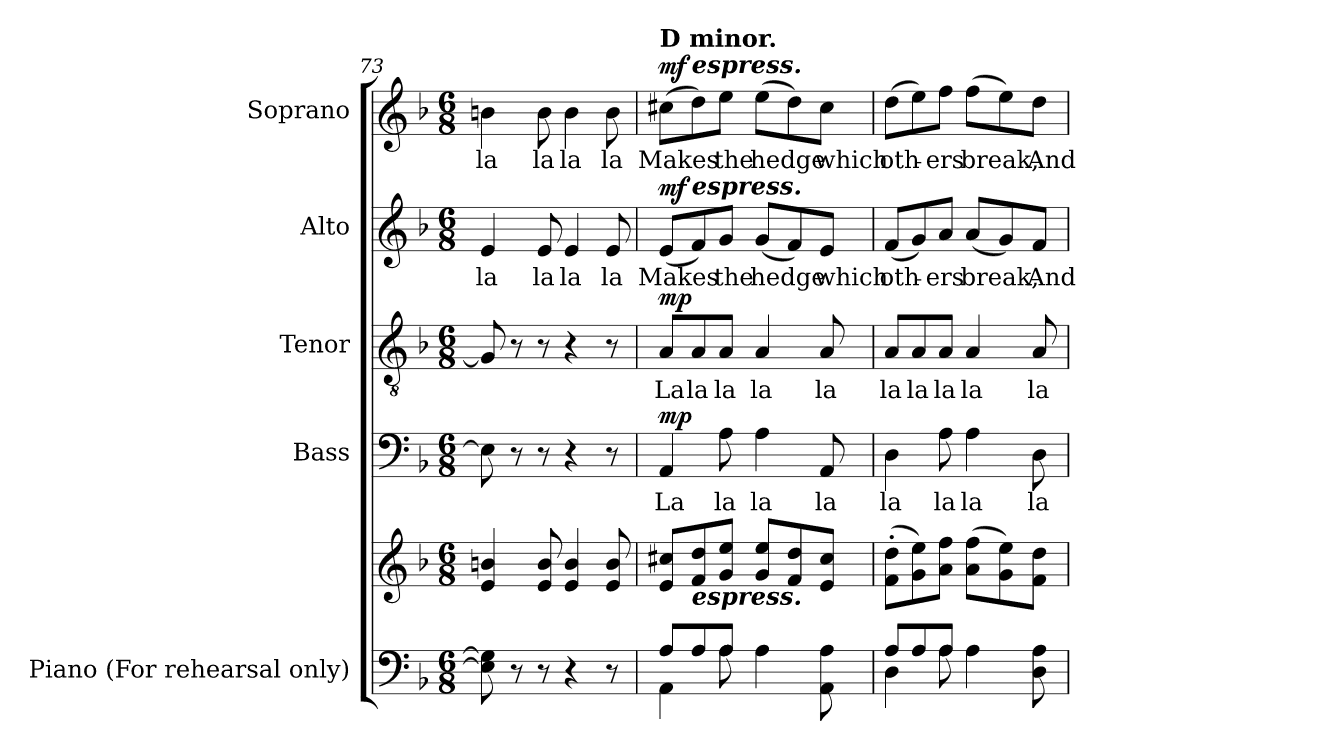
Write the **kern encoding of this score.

**kern	**kern	**dynam	**kern	**text	**dynam	**kern	**text	**dynam	**kern	**text	**dynam	**kern	**text	**dynam
*part5	*part5	*part5	*part4	*part4	*part4	*part3	*part3	*part3	*part2	*part2	*part2	*part1	*part1	*part1
*staff6	*staff5	*staff5/6	*staff4	*staff4	*staff4	*staff3	*staff3	*staff3	*staff2	*staff2	*staff2	*staff1	*staff1	*staff1
*I"Piano (For rehearsal only)	*	*	*I"Bass	*	*	*I"Tenor	*	*	*I"Alto	*	*	*I"Soprano	*	*
*I'Pno.	*	*	*I'B.	*	*	*I'T.	*	*	*I'A.	*	*	*I'S.	*	*
*clefF4	*clefG2	*	*clefF4	*	*	*clefGv2	*	*	*clefG2	*	*	*clefG2	*	*
*	*	*	*	*	*	*ITrd7c12	*	*	*	*	*	*	*	*
*k[b-]	*k[b-]	*	*k[b-]	*	*	*k[b-]	*	*	*k[b-]	*	*	*k[b-]	*	*
*F:	*F:	*	*F:	*	*	*F:	*	*	*F:	*	*	*F:	*	*
*M6/8	*M6/8	*	*M6/8	*	*	*M6/8	*	*	*M6/8	*	*	*M6/8	*	*
=73	=73	=73	=73	=73	=73	=73	=73	=73	=73	=73	=73	=73	=73	=73
!	!	!	!	!	!	!	!	!	!	!LO:LY:b:color=#000000	!	!	!	!
!	!	!	!	!	!	!	!	!	!	!	!	!	!LO:LY:b:color=#000000	!
8Ei\] 8Gi]	4ei/ 4bni	.	8Ei\]	.	.	8GGi/]	.	.	4ei/	la	.	4bni\	la	.
8r	.	.	8r	.	.	8r	.	.	.	.	.	.	.	.
!	!	!	!	!	!	!	!	!	!	!LO:LY:b:color=#000000	!	!	!	!
!	!	!	!	!	!	!	!	!	!	!	!	!	!LO:LY:b:color=#000000	!
8r	8ei/ 8bi	.	8r	.	.	8r	.	.	8ei/	la	.	8bi\	la	.
!	!	!	!	!	!	!	!	!	!	!LO:LY:b:color=#000000	!	!	!	!
!	!	!	!	!	!	!	!	!	!	!	!	!	!LO:LY:b:color=#000000	!
4r	4ei/ 4bi	.	4r	.	.	4r	.	.	4ei/	la	.	4bi\	la	.
!	!	!	!	!	!	!	!	!	!	!LO:LY:b:color=#000000	!	!	!	!
!	!	!	!	!	!	!	!	!	!	!	!	!	!LO:LY:b:color=#000000	!
8r	8ei/ 8bi	.	8r	.	.	8r	.	.	8ei/	la	.	8bi\	la	.
!!LO:PB:g=z
=74	=74	=74	=74	=74	=74	=74	=74	=74	=74	=74	=74	=74	=74	=74
*^	*	*	*	*	*	*	*	*	*	*	*	*	*	*
!	!	!	!	!	!LO:LY:b:color=#000000	!	!	!	!	!	!	!	!	!	!
!	!	!	!	!	!	!	!	!LO:LY:b:color=#000000	!	!	!	!	!	!	!
!	!	!	!	!	!	!	!	!	!	!	!LO:LY:b:color=#000000	!	!	!	!
!	!	!	!	!	!	!	!	!	!	!	!	!	!LO:TX:a:B:t=D minor.	!	!
!	!	!	!	!	!	!	!	!	!	!	!	!	!	!LO:LY:b:color=#000000	!
8Ai/L	4AAi\	8ei/ 8cc#XiL	mp mf	4AAi/	La	mp	8AAi/L	La	mp	(8ei/L	Makes	mf	(8cc#Xi\L	Makes	mf
!	!	!	!	!	!	!	!	!	!	!	!	!	!LO:TX:a:Bi:t=espress.	!	!
!	!	!	!	!	!	!	!	!	!	!LO:TX:a:Bi:t=espress.	!	!	!	!	!
!	!	!LO:TX:b:Bi:t=espress.	!	!	!	!	!	!	!	!	!	!	!	!	!
!	!	!	!	!	!	!	!	!LO:LY:b:color=#000000	!	!	!	!	!	!	!
8Ai/	.	8fi/ 8ddi	.	.	.	.	8AAi/	la	.	8fi/)	.	.	8ddi\)	.	.
!	!	!	!	!	!LO:LY:b:color=#000000	!	!	!	!	!	!	!	!	!	!
!	!	!	!	!	!	!	!	!LO:LY:b:color=#000000	!	!	!	!	!	!	!
!	!	!	!	!	!	!	!	!	!	!	!LO:LY:b:color=#000000	!	!	!	!
!	!	!	!	!	!	!	!	!	!	!	!	!	!	!LO:LY:b:color=#000000	!
8Ai/J	8Ai\	8gi/ 8eeiJ	.	8Ai\	la	.	8AAi/J	la	.	8gi/J	the	.	8eei\J	the	.
!	!	!	!	!	!LO:LY:b:color=#000000	!	!	!	!	!	!	!	!	!	!
!	!	!	!	!	!	!	!	!LO:LY:b:color=#000000	!	!	!	!	!	!	!
!	!	!	!	!	!	!	!	!	!	!	!LO:LY:b:color=#000000	!	!	!	!
!	!	!	!	!	!	!	!	!	!	!	!	!	!	!LO:LY:b:color=#000000	!
4.ryy	4Ai\	8gi/ 8eeiL	.	4Ai\	la	.	4AAi/	la	.	(8gi/L	hedge	.	(8eei\L	hedge	.
.	.	8fi/ 8ddi	.	.	.	.	.	.	.	8fi/)	.	.	8ddi\)	.	.
!	!	!	!	!	!LO:LY:b:color=#000000	!	!	!	!	!	!	!	!	!	!
!	!	!	!	!	!	!	!	!LO:LY:b:color=#000000	!	!	!	!	!	!	!
!	!	!	!	!	!	!	!	!	!	!	!LO:LY:b:color=#000000	!	!	!	!
!	!	!	!	!	!	!	!	!	!	!	!	!	!	!LO:LY:b:color=#000000	!
.	8AAi\ 8Ai	8ei/ 8cc#iJ	.	8AAi/	la	.	8AAi/	la	.	8ei/J	which	.	8cc#i\J	which	.
=75	=75	=75	=75	=75	=75	=75	=75	=75	=75	=75	=75	=75	=75	=75	=75
!	!	!	!	!	!LO:LY:b:color=#000000	!	!	!	!	!	!	!	!	!	!
!	!	!	!	!	!	!	!	!LO:LY:b:color=#000000	!	!	!	!	!	!	!
!	!	!	!	!	!	!	!	!	!	!	!LO:LY:b:color=#000000	!	!	!	!
!	!	!	!	!	!	!	!	!	!	!	!	!	!	!LO:LY:b:color=#000000	!
8Ai/L	4Di\	(8fi\' 8ddi'L	.	4Di\	la	.	8AAi/L	la	.	(8fi/L	oth-	.	(8ddi\L	oth-	.
!	!	!	!	!	!	!	!	!LO:LY:b:color=#000000	!	!	!	!	!	!	!
8Ai/	.	8gi\ 8eei)	.	.	.	.	8AAi/	la	.	8gi/)	.	.	8eei\)	.	.
!	!	!	!	!	!LO:LY:b:color=#000000	!	!	!	!	!	!	!	!	!	!
!	!	!	!	!	!	!	!	!LO:LY:b:color=#000000	!	!	!	!	!	!	!
!	!	!	!	!	!	!	!	!	!	!	!LO:LY:b:color=#000000	!	!	!	!
!	!	!	!	!	!	!	!	!	!	!	!	!	!	!LO:LY:b:color=#000000	!
8Ai/J	8Ai\	8ai\ 8ffiJ	.	8Ai\	la	.	8AAi/J	la	.	8ai/J	-ers	.	8ffi\J	-ers	.
!	!	!	!	!	!LO:LY:b:color=#000000	!	!	!	!	!	!	!	!	!	!
!	!	!	!	!	!	!	!	!LO:LY:b:color=#000000	!	!	!	!	!	!	!
!	!	!	!	!	!	!	!	!	!	!	!LO:LY:b:color=#000000	!	!	!	!
!	!	!	!	!	!	!	!	!	!	!	!	!	!	!LO:LY:b:color=#000000	!
4.ryy	4Ai\	(8ai\ 8ffiL	.	4Ai\	la	.	4AAi/	la	.	(8ai/L	break,	.	(8ffi\L	break,	.
.	.	8gi\ 8eei)	.	.	.	.	.	.	.	8gi/)	.	.	8eei\)	.	.
!	!	!	!	!	!LO:LY:b:color=#000000	!	!	!	!	!	!	!	!	!	!
!	!	!	!	!	!	!	!	!LO:LY:b:color=#000000	!	!	!	!	!	!	!
!	!	!	!	!	!	!	!	!	!	!	!LO:LY:b:color=#000000	!	!	!	!
!	!	!	!	!	!	!	!	!	!	!	!	!	!	!LO:LY:b:color=#000000	!
.	8Di\ 8Ai	8fi\ 8ddiJ	.	8Di\	la	.	8AAi/	la	.	8fi/J	And	.	8ddi\J	And	.
*v	*v	*	*	*	*	*	*	*	*	*	*	*	*	*	*
=	=	=	=	=	=	=	=	=	=	=	=	=	=	=
*-	*-	*-	*-	*-	*-	*-	*-	*-	*-	*-	*-	*-	*-	*-
